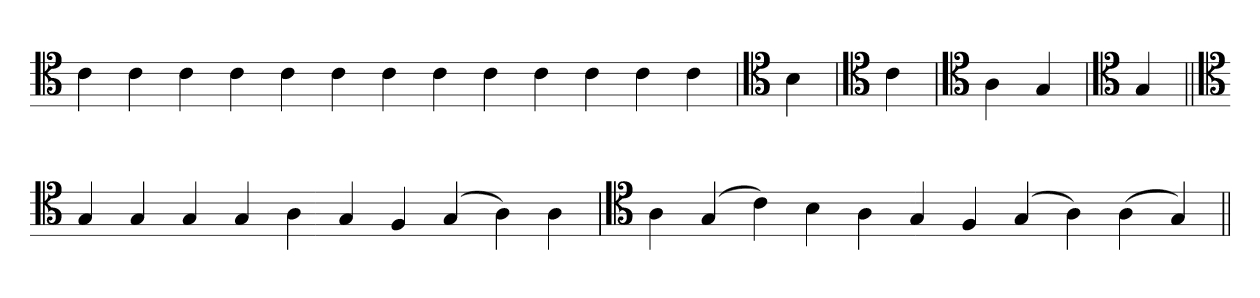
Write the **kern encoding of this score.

**kern
*part1
*staff1
*clefC4
=
4c
4c
4c
4c
4c
4c
4c
4c
4c
4c
4c
4c
4c
=
*clefC4
4B
=
*clefC4
4c
=
*clefC4
4A
4G
=
*clefC4
4G
=||
*clefC4
4G
4G
4G
4G
4A
4G
4F
(4G
4A)
4A
=`
*clefC4
4A
(4G
4c)
4B
4A
4G
4F
(4G
4A)
(4A
4G)
=||
*-
